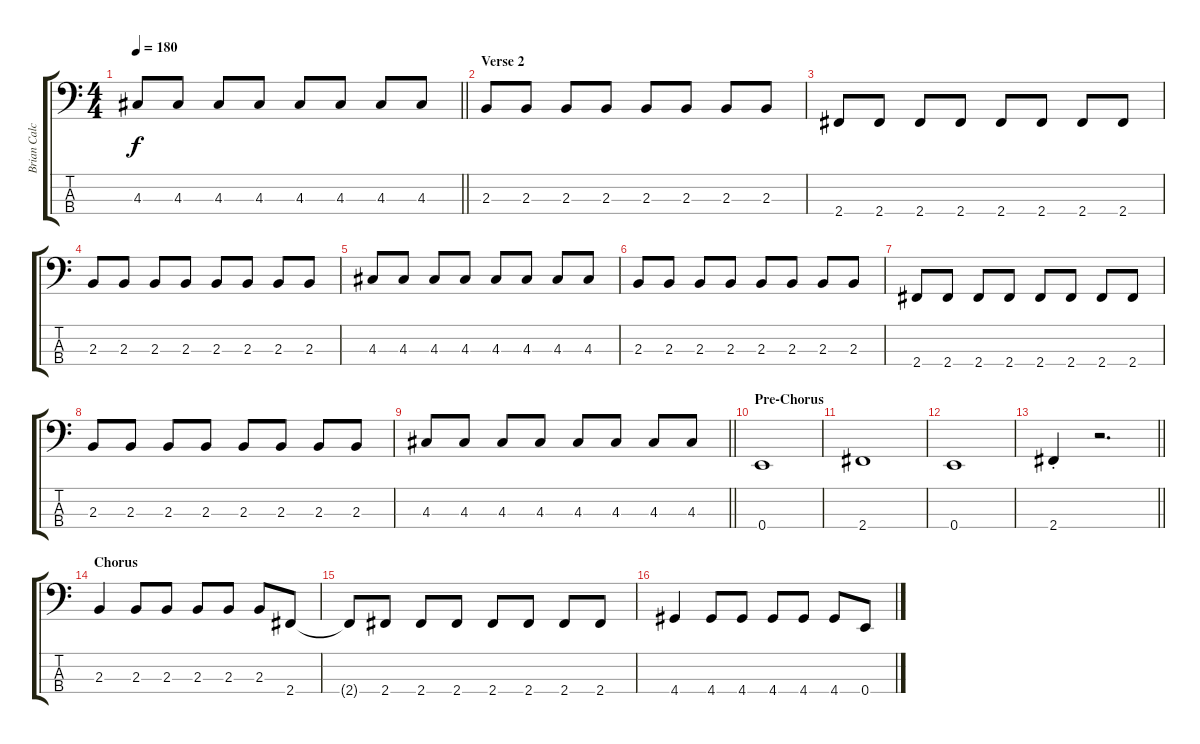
\track ("Brian Calcara" "Brian Calc") {instrument electricbasspick}
\staff {score tabs}
\tuning (G2 D2 A1 E1) {hide}
\ts (4 4)
\tempo 180
\clef f4
\barLineRight lightlight
\ks c
4.3.8{dy f} 4.3.8 4.3.8 4.3.8 4.3.8 4.3.8 4.3.8 4.3.8 |
\section ("" "Verse 2")
2.3.8 2.3.8 2.3.8 2.3.8 2.3.8 2.3.8 2.3.8 2.3.8 |
2.4.8 2.4.8 2.4.8 2.4.8 2.4.8 2.4.8 2.4.8 2.4.8 |
2.3.8 2.3.8 2.3.8 2.3.8 2.3.8 2.3.8 2.3.8 2.3.8 |
4.3.8 4.3.8 4.3.8 4.3.8 4.3.8 4.3.8 4.3.8 4.3.8 |
2.3.8 2.3.8 2.3.8 2.3.8 2.3.8 2.3.8 2.3.8 2.3.8 |
2.4.8 2.4.8 2.4.8 2.4.8 2.4.8 2.4.8 2.4.8 2.4.8 |
2.3.8 2.3.8 2.3.8 2.3.8 2.3.8 2.3.8 2.3.8 2.3.8 |
\barLineRight lightlight
4.3.8 4.3.8 4.3.8 4.3.8 4.3.8 4.3.8 4.3.8 4.3.8 |
\section ("" "Pre-Chorus")
0.4.1 |
2.4.1 |
0.4.1 |
\barLineRight lightlight
2.4{st}.4 r.2{d} |
\section ("" "Chorus")
2.3.4 2.3.8 2.3.8 2.3.8 2.3.8 2.3.8 2.4.8 |
2.4{t}.8 2.4.8 2.4.8 2.4.8 2.4.8 2.4.8 2.4.8 2.4.8 |
4.4.4 4.4.8 4.4.8 4.4.8 4.4.8 4.4.8 0.4.8
